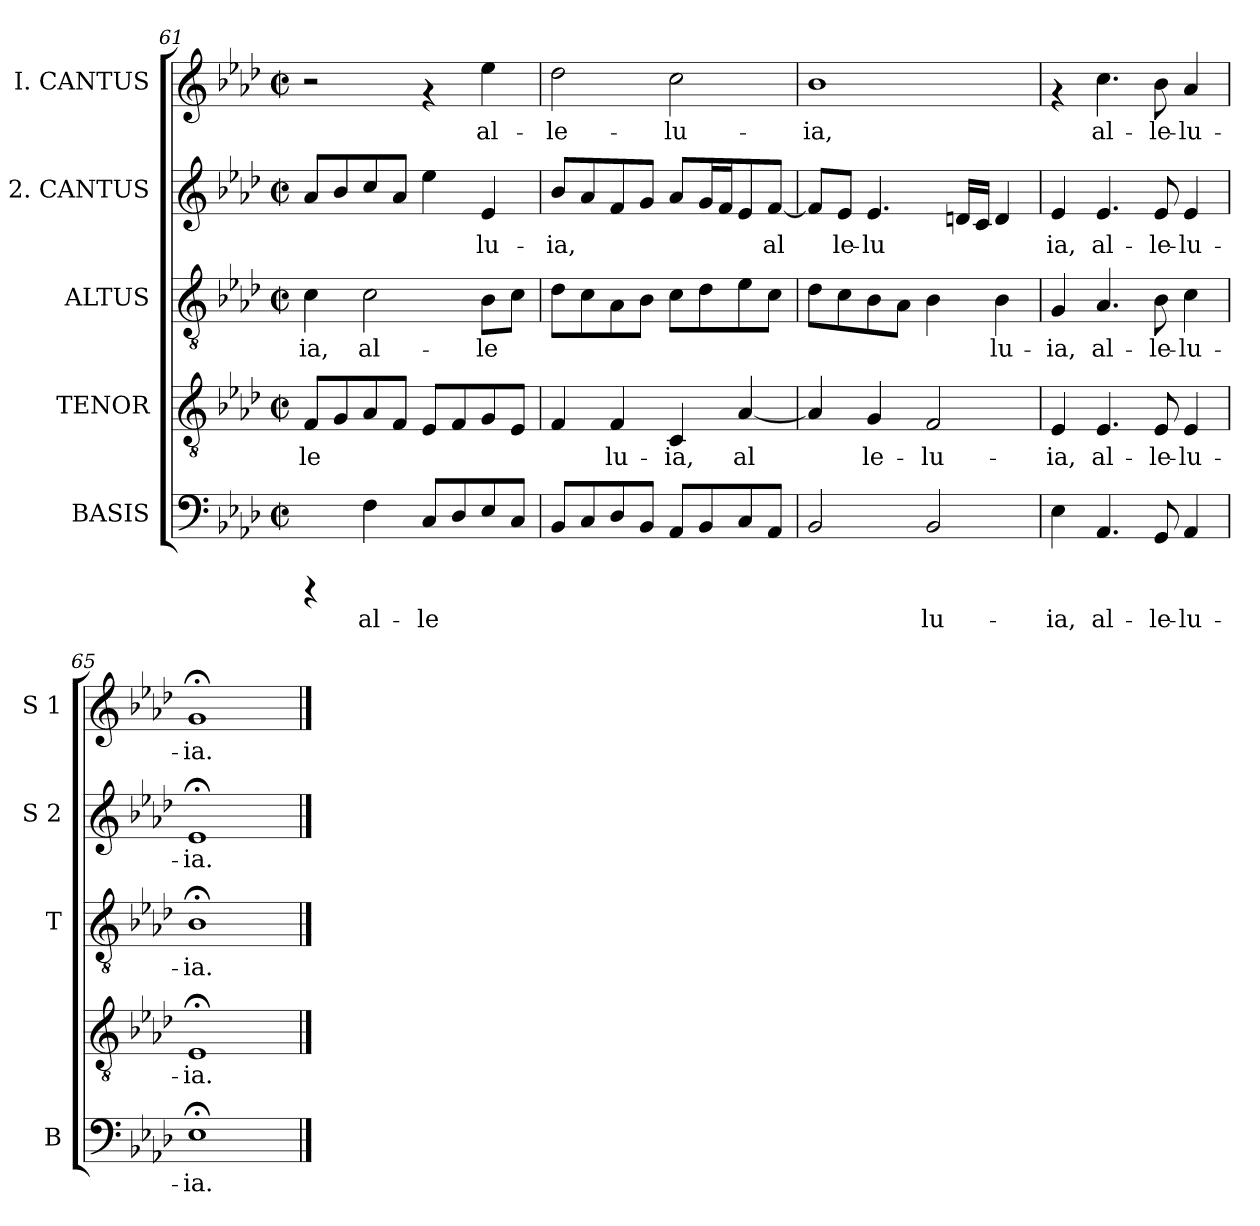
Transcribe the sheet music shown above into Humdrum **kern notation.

**kern	**text	**kern	**text	**kern	**text	**kern	**text	**kern	**text
*part5	*part5	*part4	*part4	*part3	*part3	*part2	*part2	*part1	*part1
*staff5	*staff5	*staff4	*staff4	*staff3	*staff3	*staff2	*staff2	*staff1	*staff1
*I"BASIS	*	*I"TENOR	*	*I"ALTUS	*	*I"2. CANTUS	*	*I"I. CANTUS	*
*I'B	*	*	*	*I'T	*	*I'S 2	*	*I'S 1	*
*clefF4	*	*clefGv2	*	*clefGv2	*	*clefG2	*	*clefG2	*
*k[b-e-a-d-]	*	*k[b-e-a-d-]	*	*k[b-e-a-d-]	*	*k[b-e-a-d-]	*	*k[b-e-a-d-]	*
*A-:	*	*A-:	*	*A-:	*	*A-:	*	*A-:	*
*M2/2	*	*M2/2	*	*M2/2	*	*M2/2	*	*M2/2	*
*met(c|)	*	*met(c|)	*	*met(c|)	*	*met(c|)	*	*met(c|)	*
=61	=61	=61	=61	=61	=61	=61	=61	=61	=61
!	!	!	!LO:LY:b:cj	!	!LO:LY:b:cj	!	!LO:LY:b:cj	!	!
4rCCC	.	8F/L	-le-	4c\	-ia,	8a-/L	--	2r	.
!	!	!	!LO:LY:b:cj	!	!	!	!LO:LY:b:cj	!	!
.	.	8G/	--	.	.	8b-/	--	.	.
!	!LO:LY:b:cj	!	!LO:LY:b:cj	!	!LO:LY:b:cj	!	!LO:LY:b:cj	!	!
4F\	al-	8A-/	--	2c\	al-	8cc/	--	.	.
!	!	!	!LO:LY:b:cj	!	!	!	!LO:LY:b:cj	!	!
.	.	8F/J	--	.	.	8a-/J	--	.	.
!	!LO:LY:b:cj	!	!LO:LY:b:cj	!	!	!	!LO:LY:b:cj	!	!
8C/L	-le-	8E-/L	--	.	.	4ee-\	--	4rf	.
!	!LO:LY:b:cj	!	!LO:LY:b:cj	!	!	!	!	!	!
8D-/	--	8F/	--	.	.	.	.	.	.
!	!LO:LY:b:cj	!	!LO:LY:b:cj	!	!LO:LY:b:cj	!	!LO:LY:b:cj	!	!LO:LY:b:cj
8E-/	--	8G/	--	8B-\L	-le-	4e-/	-lu-	4ee-\	al-
!	!LO:LY:b:cj	!	!LO:LY:b:cj	!	!LO:LY:b:cj	!	!	!	!
8C/J	--	8E-/J	--	8c\J	--	.	.	.	.
=62	=62	=62	=62	=62	=62	=62	=62	=62	=62
!	!LO:LY:b:cj	!	!LO:LY:b:cj	!	!LO:LY:b:cj	!	!LO:LY:b:cj	!	!LO:LY:b:cj
8BB-/L	--	4F/	--	8d-\L	--	8b-/L	-ia,	2dd-\	-le-
!	!LO:LY:b:cj	!	!	!	!LO:LY:b:cj	!	!LO:LY:b:cj	!	!
8C/	--	.	.	8c\	--	8a-/	.	.	.
!	!LO:LY:b:cj	!	!LO:LY:b:cj	!	!LO:LY:b:cj	!	!LO:LY:b:cj	!	!
8D-/	--	4F/	-lu-	8A-\	--	8f/	.	.	.
!	!LO:LY:b:cj	!	!	!	!LO:LY:b:cj	!	!LO:LY:b:cj	!	!
8BB-/J	--	.	.	8B-\J	--	8g/J	.	.	.
!	!LO:LY:b:cj	!	!LO:LY:b:cj	!	!LO:LY:b:cj	!	!LO:LY:b:cj	!	!LO:LY:b:cj
8AA-/L	--	4C/	-ia,	8c\L	--	8a-/L	.	2cc\	-lu-
!	!LO:LY:b:cj	!	!	!	!LO:LY:b:cj	!	!LO:LY:b:cj	!	!
8BB-/	--	.	.	8d-\	--	16g/	.	.	.
!	!	!	!	!	!	!	!LO:LY:b:cj	!	!
.	.	.	.	.	.	16f/	.	.	.
!	!LO:LY:b:cj	!	!LO:LY:b:cj	!	!LO:LY:b:cj	!	!LO:LY:b:cj	!	!
8C/	--	[<4A-/	al-	8e-\	--	8e-/	.	.	.
!	!LO:LY:b:cj	!	!	!	!LO:LY:b:cj	!	!LO:LY:b:cj	!	!
8AA-/J	--	.	.	8c\J	--	[<8f/J	al-	.	.
=63	=63	=63	=63	=63	=63	=63	=63	=63	=63
!	!LO:LY:b:cj	!	!LO:LY:b:cj	!	!LO:LY:b:cj	!	!LO:LY:b:cj	!	!LO:LY:b:cj
2BB-/	--	4A-/]	--	8d-\L	--	8f/L]	--	1b-	-ia,
!	!	!	!	!	!LO:LY:b:cj	!	!LO:LY:b:cj	!	!
.	.	.	.	8c\	--	8e-/J	-le-	.	.
!	!	!	!LO:LY:b:cj	!	!LO:LY:b:cj	!	!LO:LY:b:cj	!	!
.	.	4G/	-le-	8B-\	--	4.e-/	-lu-	.	.
!	!	!	!	!	!LO:LY:b:cj	!	!	!	!
.	.	.	.	8A-\J	--	.	.	.	.
!	!LO:LY:b:cj	!	!LO:LY:b:cj	!	!LO:LY:b:cj	!	!	!	!
2BB-/	-lu-	2F/	-lu-	4B-\	--	.	.	.	.
!	!	!	!	!	!	!	!LO:LY:b:cj	!	!
.	.	.	.	.	.	16d/L	--	.	.
!	!	!	!	!	!	!	!LO:LY:b:cj	!	!
.	.	.	.	.	.	16c/J	--	.	.
!	!	!	!	!	!LO:LY:b:cj	!	!LO:LY:b:cj	!	!
.	.	.	.	4B-\	-lu-	4d/	--	.	.
=64	=64	=64	=64	=64	=64	=64	=64	=64	=64
!	!LO:LY:b:cj	!	!LO:LY:b:cj	!	!LO:LY:b:cj	!	!LO:LY:b:cj	!	!
4E-\	-ia,	4E-/	-ia,	4G/	-ia,	4e-/	-ia,	4rf	.
!	!LO:LY:b:cj	!	!LO:LY:b:cj	!	!LO:LY:b:cj	!	!LO:LY:b:cj	!	!LO:LY:b:cj
4.AA-/	al-	4.E-/	al-	4.A-/	al-	4.e-/	al-	4.cc\	al-
!	!LO:LY:b:cj	!	!LO:LY:b:cj	!	!LO:LY:b:cj	!	!LO:LY:b:cj	!	!LO:LY:b:cj
8GG/	-le-	8E-/	-le-	8B-\	-le-	8e-/	-le-	8b-\	-le-
!	!LO:LY:b:cj	!	!LO:LY:b:cj	!	!LO:LY:b:cj	!	!LO:LY:b:cj	!	!LO:LY:b:cj
4AA-/	-lu-	4E-/	-lu-	4c\	-lu-	4e-/	-lu-	4a-/	-lu-
=65	=65	=65	=65	=65	=65	=65	=65	=65	=65
!	!LO:LY:b:cj	!	!LO:LY:b:cj	!	!LO:LY:b:cj	!	!LO:LY:b:cj	!	!LO:LY:b:cj
1E-;<	-ia.	1E-;<	-ia.	1B-;<	-ia.	1e-;<	-ia.	1g;<	-ia.
==	==	==	==	==	==	==	==	==	==
*-	*-	*-	*-	*-	*-	*-	*-	*-	*-
